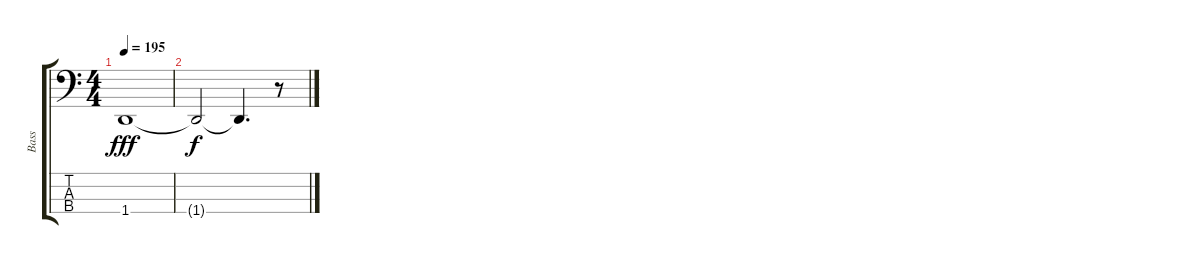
\track ("Bass" "Bass") {instrument electricbasspick}
\staff {score tabs}
\tuning (E2 B1 Gb1 Db1) {hide}
\ts (4 4)
\tempo 195
\clef f4
\ks c
1.4.1{dy fff} |
1.4{t}.2{dy f} 1.4{t}.4{d} r.8
